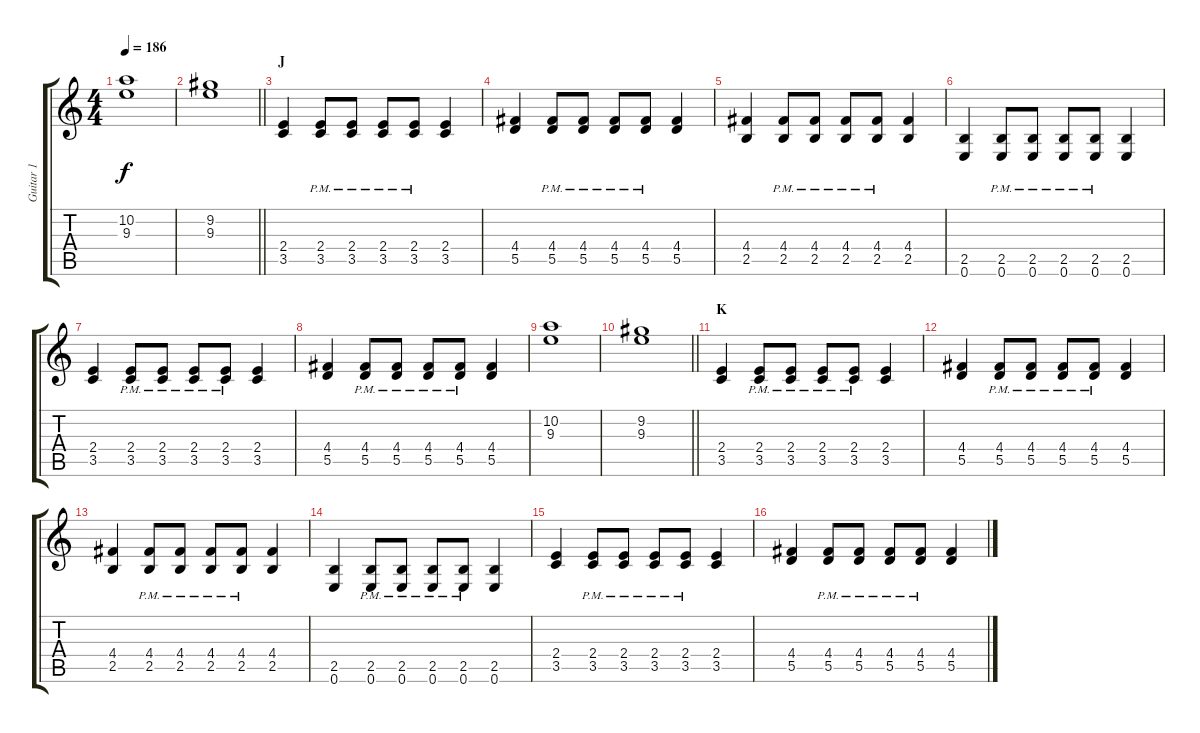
\track ("Guitar 1" "Guitar 1") {instrument distortionguitar}
\staff {score tabs}
\tuning (E4 B3 G3 D3 A2 E2) {hide}
\ts (4 4)
\tempo 186
\clef g2
\ks c
(10.2 9.3).1{dy f} |
\barLineRight lightlight
(9.2 9.3).1 |
\section ("" "J")
(2.4 3.5).4 (2.4{pm} 3.5{pm}).8 (2.4{pm} 3.5{pm}).8 (2.4{pm} 3.5{pm}).8 (2.4{pm} 3.5{pm}).8 (2.4 3.5).4 |
(4.4 5.5).4 (4.4{pm} 5.5{pm}).8 (4.4{pm} 5.5{pm}).8 (4.4{pm} 5.5{pm}).8 (4.4{pm} 5.5{pm}).8 (4.4 5.5).4 |
(4.4 2.5).4 (4.4{pm} 2.5{pm}).8 (4.4{pm} 2.5{pm}).8 (4.4{pm} 2.5{pm}).8 (4.4{pm} 2.5{pm}).8 (4.4 2.5).4 |
(2.5 0.6).4 (2.5{pm} 0.6{pm}).8 (2.5{pm} 0.6{pm}).8 (2.5{pm} 0.6{pm}).8 (2.5{pm} 0.6{pm}).8 (2.5 0.6).4 |
(2.4 3.5).4 (2.4{pm} 3.5{pm}).8 (2.4{pm} 3.5{pm}).8 (2.4{pm} 3.5{pm}).8 (2.4{pm} 3.5{pm}).8 (2.4 3.5).4 |
(4.4 5.5).4 (4.4{pm} 5.5{pm}).8 (4.4{pm} 5.5{pm}).8 (4.4{pm} 5.5{pm}).8 (4.4{pm} 5.5{pm}).8 (4.4 5.5).4 |
(10.2 9.3).1 |
\barLineRight lightlight
(9.2 9.3).1 |
\section ("" "K")
(2.4 3.5).4 (2.4{pm} 3.5{pm}).8 (2.4{pm} 3.5{pm}).8 (2.4{pm} 3.5{pm}).8 (2.4{pm} 3.5{pm}).8 (2.4 3.5).4 |
(4.4 5.5).4 (4.4{pm} 5.5{pm}).8 (4.4{pm} 5.5{pm}).8 (4.4{pm} 5.5{pm}).8 (4.4{pm} 5.5{pm}).8 (4.4 5.5).4 |
(4.4 2.5).4 (4.4{pm} 2.5{pm}).8 (4.4{pm} 2.5{pm}).8 (4.4{pm} 2.5{pm}).8 (4.4{pm} 2.5{pm}).8 (4.4 2.5).4 |
(2.5 0.6).4 (2.5{pm} 0.6{pm}).8 (2.5{pm} 0.6{pm}).8 (2.5{pm} 0.6{pm}).8 (2.5{pm} 0.6{pm}).8 (2.5 0.6).4 |
(2.4 3.5).4 (2.4{pm} 3.5{pm}).8 (2.4{pm} 3.5{pm}).8 (2.4{pm} 3.5{pm}).8 (2.4{pm} 3.5{pm}).8 (2.4 3.5).4 |
(4.4 5.5).4 (4.4{pm} 5.5{pm}).8 (4.4{pm} 5.5{pm}).8 (4.4{pm} 5.5{pm}).8 (4.4{pm} 5.5{pm}).8 (4.4 5.5).4
